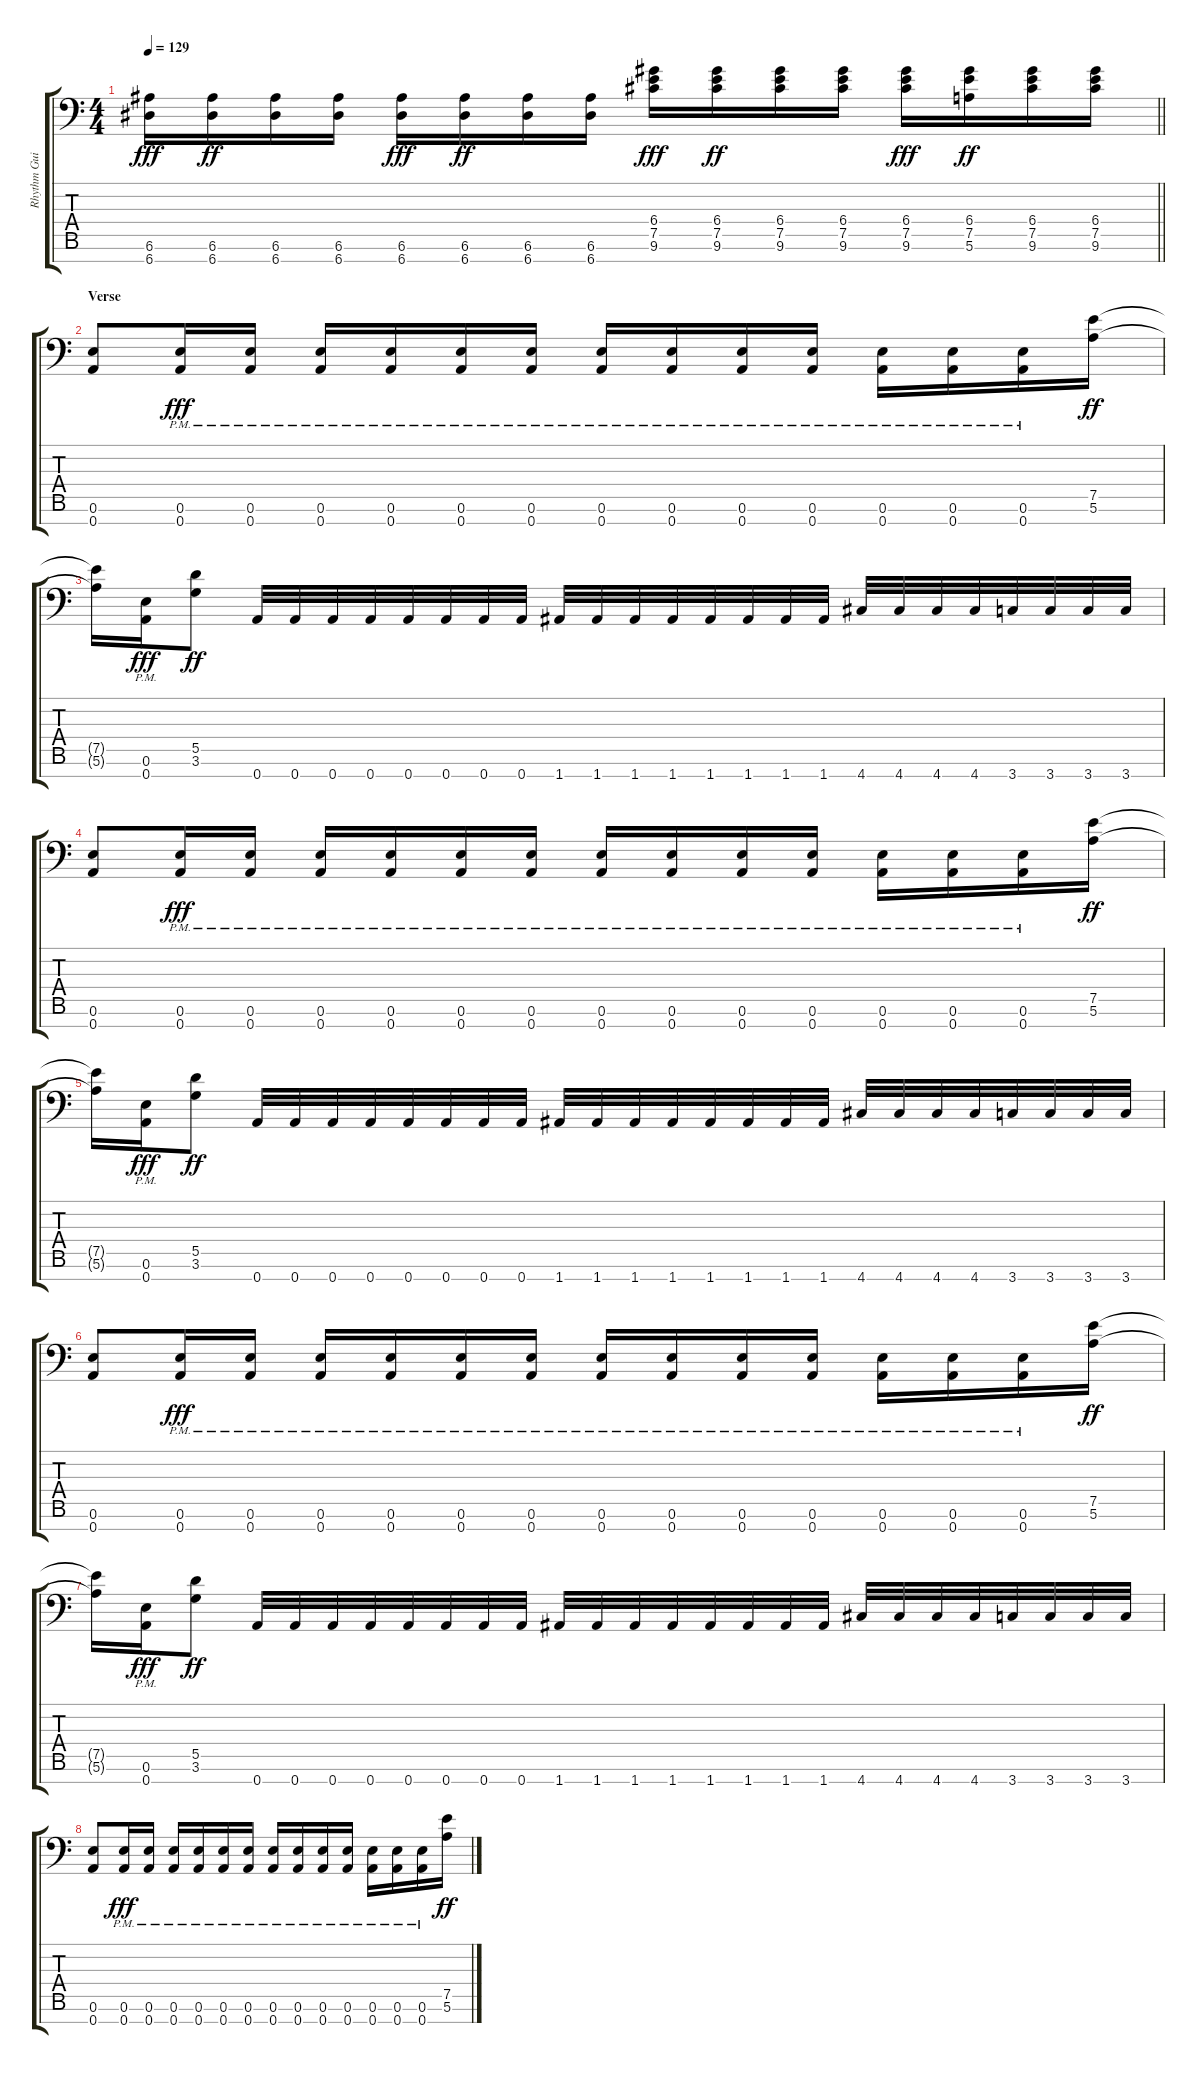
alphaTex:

\track ("Rhythm Guitar 2" "Rhythm Gui") {instrument overdrivenguitar}
\staff {score tabs}
\tuning (E4 B3 G3 D3 A2 E2 A1) {hide}
\ts (4 4)
\tempo 129
\clef f4
\barLineRight lightlight
\ks c
(6.6 6.7).16{dy fff} (6.6 6.7).16{dy ff} (6.6 6.7).16 (6.6 6.7).16 (6.6 6.7).16{dy fff} (6.6 6.7).16{dy ff} (6.6 6.7).16 (6.6 6.7).16 (6.4 7.5 9.6).16{dy fff} (6.4 7.5 9.6).16{dy ff} (6.4 7.5 9.6).16 (6.4 7.5 9.6).16 (6.4 7.5 9.6).16{dy fff} (6.4 7.5 5.6).16{dy ff} (6.4 7.5 9.6).16 (6.4 7.5 9.6).16 |
\section ("" "Verse")
(0.6 0.7).8 (0.6{pm} 0.7{pm}).16{dy fff} (0.6{pm} 0.7{pm}).16 (0.6{pm} 0.7{pm}).16 (0.6{pm} 0.7{pm}).16 (0.6{pm} 0.7{pm}).16 (0.6{pm} 0.7{pm}).16 (0.6{pm} 0.7{pm}).16 (0.6{pm} 0.7{pm}).16 (0.6{pm} 0.7{pm}).16 (0.6{pm} 0.7{pm}).16 (0.6{pm} 0.7{pm}).16 (0.6{pm} 0.7{pm}).16 (0.6{pm} 0.7{pm}).16 (7.5 5.6).16{dy ff} |
(7.5{t} 5.6{t}).16 (0.6{pm} 0.7{pm}).16{dy fff} (5.5 3.6).8{dy ff} 0.7.32 0.7.32 0.7.32 0.7.32 0.7.32 0.7.32 0.7.32 0.7.32 1.7.32 1.7.32 1.7.32 1.7.32 1.7.32 1.7.32 1.7.32 1.7.32 4.7.32 4.7.32 4.7.32 4.7.32 3.7.32 3.7.32 3.7.32 3.7.32 |
(0.6 0.7).8 (0.6{pm} 0.7{pm}).16{dy fff} (0.6{pm} 0.7{pm}).16 (0.6{pm} 0.7{pm}).16 (0.6{pm} 0.7{pm}).16 (0.6{pm} 0.7{pm}).16 (0.6{pm} 0.7{pm}).16 (0.6{pm} 0.7{pm}).16 (0.6{pm} 0.7{pm}).16 (0.6{pm} 0.7{pm}).16 (0.6{pm} 0.7{pm}).16 (0.6{pm} 0.7{pm}).16 (0.6{pm} 0.7{pm}).16 (0.6{pm} 0.7{pm}).16 (7.5 5.6).16{dy ff} |
(7.5{t} 5.6{t}).16 (0.6{pm} 0.7{pm}).16{dy fff} (5.5 3.6).8{dy ff} 0.7.32 0.7.32 0.7.32 0.7.32 0.7.32 0.7.32 0.7.32 0.7.32 1.7.32 1.7.32 1.7.32 1.7.32 1.7.32 1.7.32 1.7.32 1.7.32 4.7.32 4.7.32 4.7.32 4.7.32 3.7.32 3.7.32 3.7.32 3.7.32 |
(0.6 0.7).8 (0.6{pm} 0.7{pm}).16{dy fff} (0.6{pm} 0.7{pm}).16 (0.6{pm} 0.7{pm}).16 (0.6{pm} 0.7{pm}).16 (0.6{pm} 0.7{pm}).16 (0.6{pm} 0.7{pm}).16 (0.6{pm} 0.7{pm}).16 (0.6{pm} 0.7{pm}).16 (0.6{pm} 0.7{pm}).16 (0.6{pm} 0.7{pm}).16 (0.6{pm} 0.7{pm}).16 (0.6{pm} 0.7{pm}).16 (0.6{pm} 0.7{pm}).16 (7.5 5.6).16{dy ff} |
(7.5{t} 5.6{t}).16 (0.6{pm} 0.7{pm}).16{dy fff} (5.5 3.6).8{dy ff} 0.7.32 0.7.32 0.7.32 0.7.32 0.7.32 0.7.32 0.7.32 0.7.32 1.7.32 1.7.32 1.7.32 1.7.32 1.7.32 1.7.32 1.7.32 1.7.32 4.7.32 4.7.32 4.7.32 4.7.32 3.7.32 3.7.32 3.7.32 3.7.32 |
(0.6 0.7).8 (0.6{pm} 0.7{pm}).16{dy fff} (0.6{pm} 0.7{pm}).16 (0.6{pm} 0.7{pm}).16 (0.6{pm} 0.7{pm}).16 (0.6{pm} 0.7{pm}).16 (0.6{pm} 0.7{pm}).16 (0.6{pm} 0.7{pm}).16 (0.6{pm} 0.7{pm}).16 (0.6{pm} 0.7{pm}).16 (0.6{pm} 0.7{pm}).16 (0.6{pm} 0.7{pm}).16 (0.6{pm} 0.7{pm}).16 (0.6{pm} 0.7{pm}).16 (7.5 5.6).16{dy ff}
